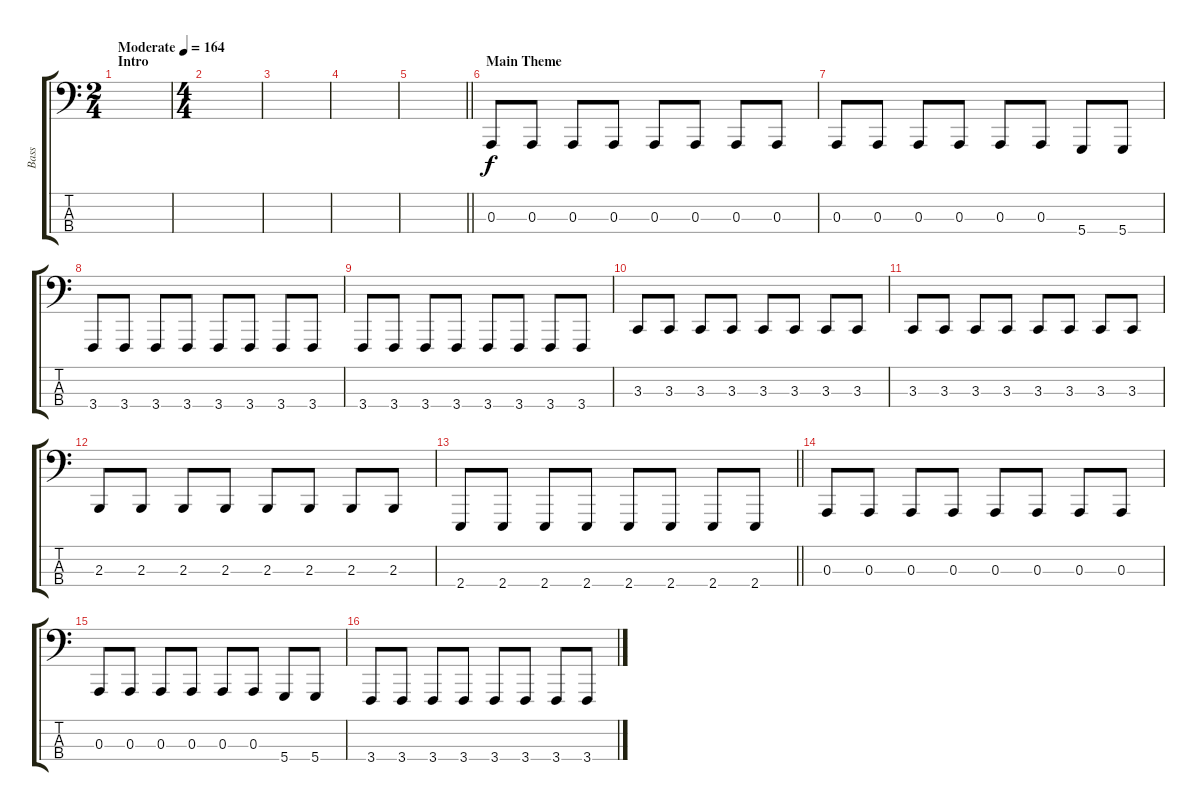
\track ("Bass" "Bass") {instrument lead8bassandlead}
\staff {score tabs}
\tuning (G2 D2 A1 D1) {hide}
\ts (2 4)
\section ("" "Intro")
\tempo (164 "Moderate")
\clef f4
\ks c
|
\ts (4 4)
|
|
|
\barLineRight lightlight
|
\section ("" "Main Theme")
0.3.8 0.3.8 0.3.8 0.3.8 0.3.8 0.3.8 0.3.8 0.3.8 |
0.3.8 0.3.8 0.3.8 0.3.8 0.3.8 0.3.8 5.4.8 5.4.8 |
3.4.8 3.4.8 3.4.8 3.4.8 3.4.8 3.4.8 3.4.8 3.4.8 |
3.4.8 3.4.8 3.4.8 3.4.8 3.4.8 3.4.8 3.4.8 3.4.8 |
3.3.8 3.3.8 3.3.8 3.3.8 3.3.8 3.3.8 3.3.8 3.3.8 |
3.3.8 3.3.8 3.3.8 3.3.8 3.3.8 3.3.8 3.3.8 3.3.8 |
2.3.8 2.3.8 2.3.8 2.3.8 2.3.8 2.3.8 2.3.8 2.3.8 |
\barLineRight lightlight
2.4.8 2.4.8 2.4.8 2.4.8 2.4.8 2.4.8 2.4.8 2.4.8 |
0.3.8 0.3.8 0.3.8 0.3.8 0.3.8 0.3.8 0.3.8 0.3.8 |
0.3.8 0.3.8 0.3.8 0.3.8 0.3.8 0.3.8 5.4.8 5.4.8 |
3.4.8 3.4.8 3.4.8 3.4.8 3.4.8 3.4.8 3.4.8 3.4.8
